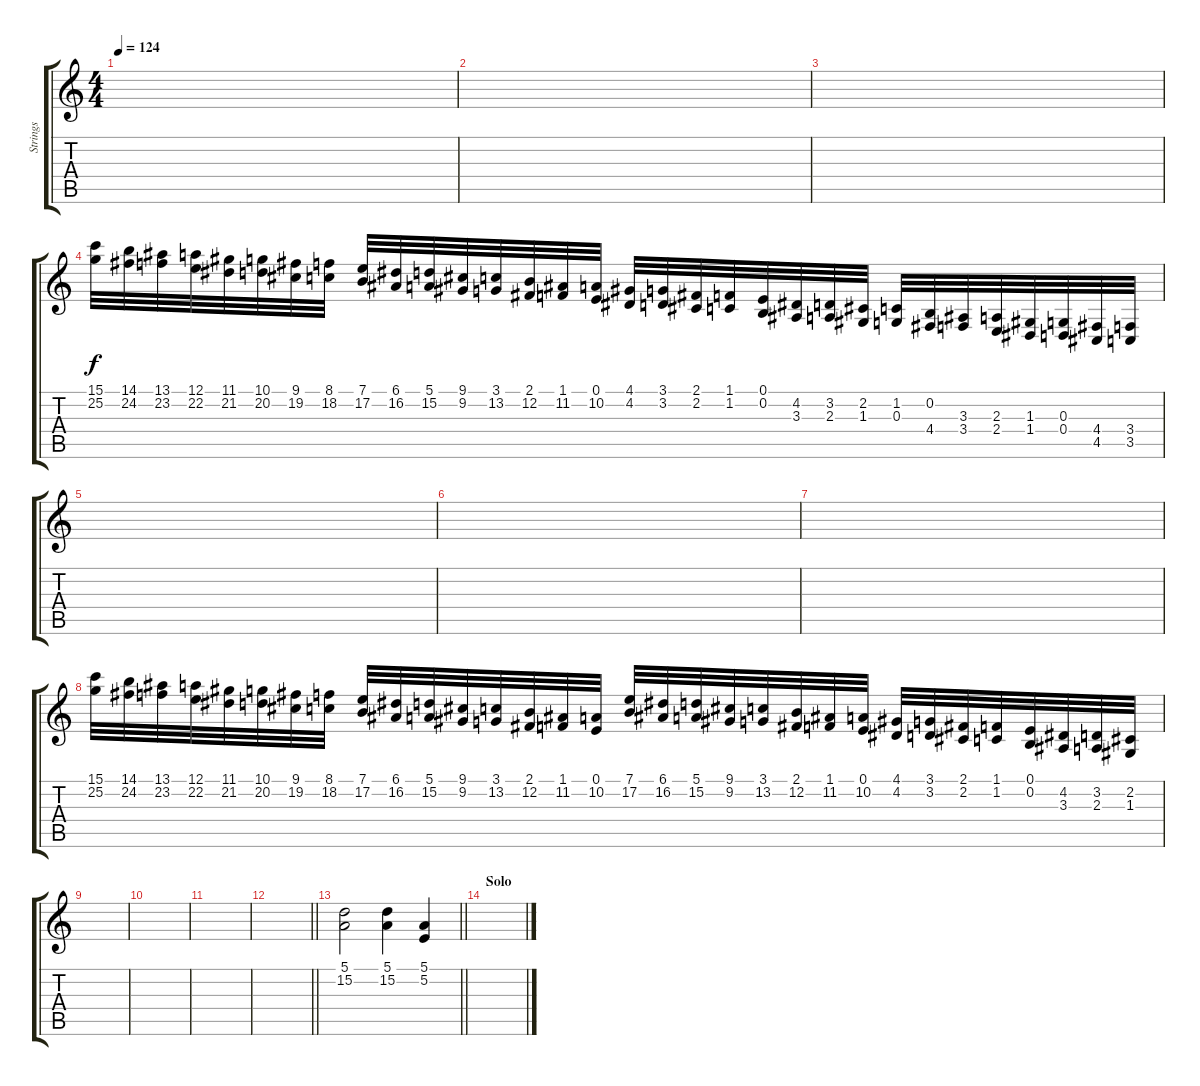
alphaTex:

\track ("Strings" "Strings") {instrument stringensemble1}
\staff {score tabs}
\tuning (E4 B3 G3 D3 A2 E2) {hide}
\ts (4 4)
\tempo 124
\clef g2
\ks c
|
|
|
(15.1 25.2).32 (14.1 24.2).32 (13.1 23.2).32 (12.1 22.2).32 (11.1 21.2).32 (10.1 20.2).32 (9.1 19.2).32 (8.1 18.2).32 (7.1 17.2).32 (6.1 16.2).32 (5.1 15.2).32 (9.1 9.2).32 (3.1 13.2).32 (2.1 12.2).32 (1.1 11.2).32 (0.1 10.2).32 (4.1 4.2).32 (3.1 3.2).32 (2.1 2.2).32 (1.1 1.2).32 (0.1 0.2).32 (4.2 3.3).32 (3.2 2.3).32 (2.2 1.3).32 (1.2 0.3).32 (0.2 4.4).32 (3.3 3.4).32 (2.3 2.4).32 (1.3 1.4).32 (0.3 0.4).32 (4.4 4.5).32 (3.4 3.5).32 |
|
|
|
(15.1 25.2).32 (14.1 24.2).32 (13.1 23.2).32 (12.1 22.2).32 (11.1 21.2).32 (10.1 20.2).32 (9.1 19.2).32 (8.1 18.2).32 (7.1 17.2).32 (6.1 16.2).32 (5.1 15.2).32 (9.1 9.2).32 (3.1 13.2).32 (2.1 12.2).32 (1.1 11.2).32 (0.1 10.2).32 (7.1 17.2).32 (6.1 16.2).32 (5.1 15.2).32 (9.1 9.2).32 (3.1 13.2).32 (2.1 12.2).32 (1.1 11.2).32 (0.1 10.2).32 (4.1 4.2).32 (3.1 3.2).32 (2.1 2.2).32 (1.1 1.2).32 (0.1 0.2).32 (4.2 3.3).32 (3.2 2.3).32 (2.2 1.3).32 |
|
|
|
\barLineRight lightlight
|
\section ("" "")
\barLineRight lightlight
(5.1 15.2).2 (5.1 15.2).4 (5.1 5.2).4 |
\section ("" "Solo")
